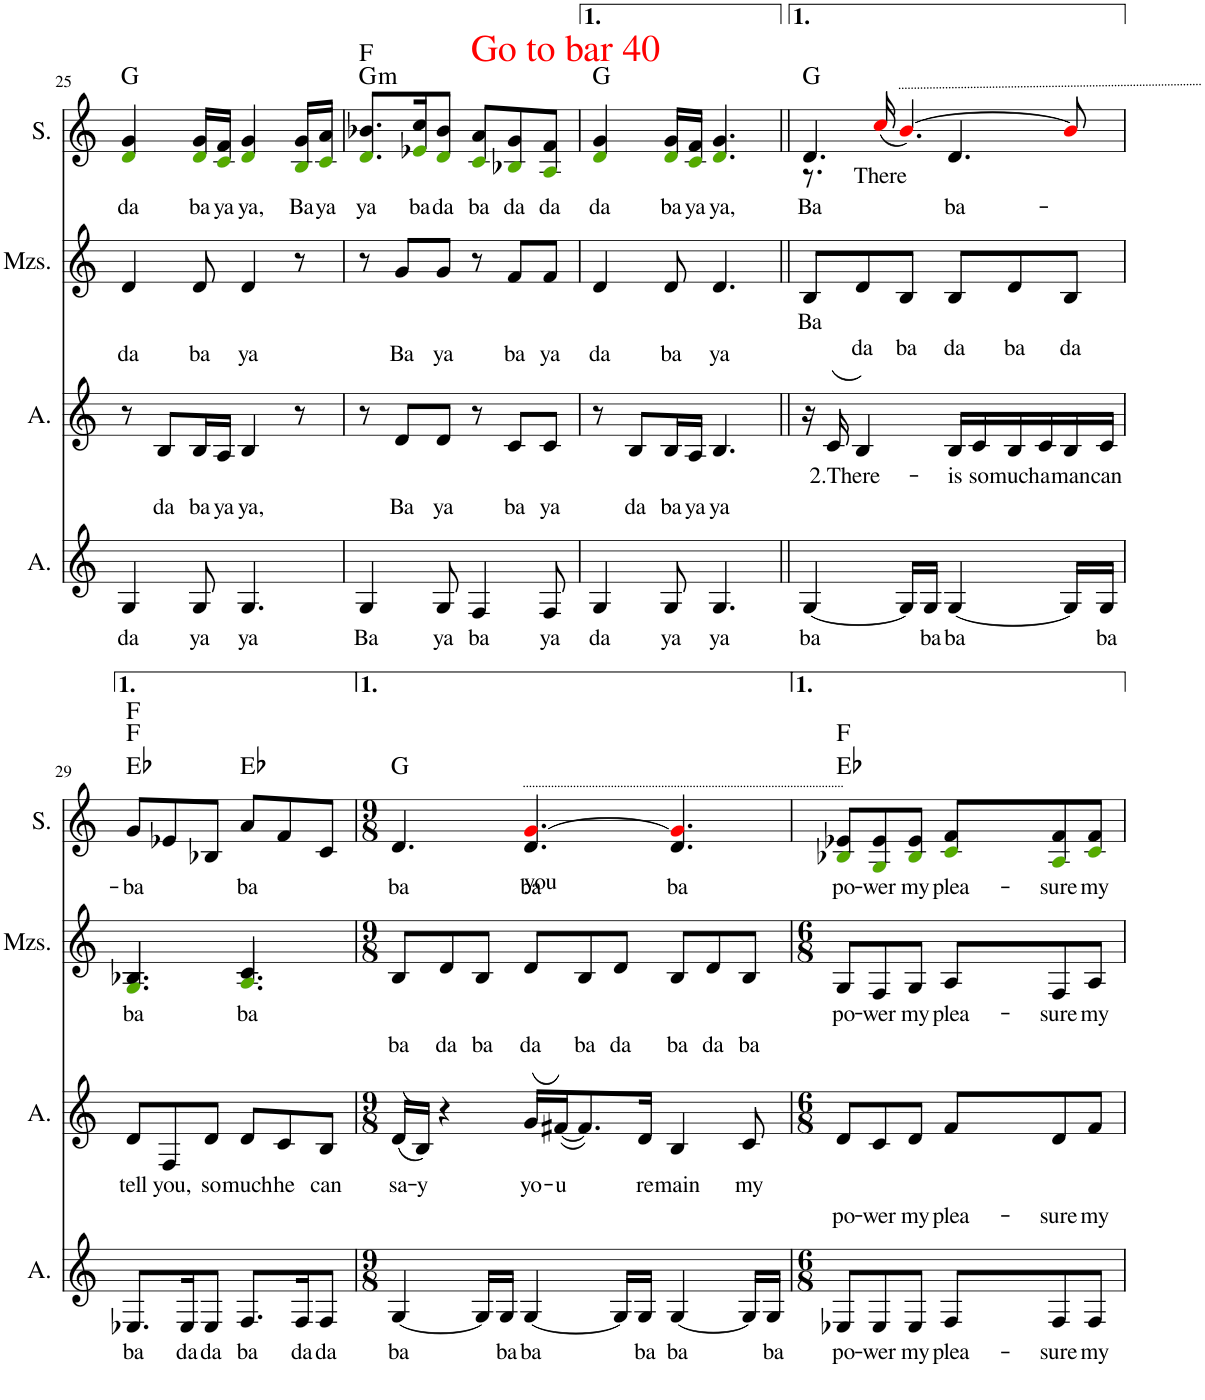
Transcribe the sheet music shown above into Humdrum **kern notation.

**kern	**text	**kern	**text	**kern	**text	**text	**kern	**text	**text	**harte
*part4	*part4	*part3	*part3	*part2	*part2	*part2	*part1	*part1	*part1	*part1
*staff4	*staff4	*staff3	*staff3	*staff2	*staff2	*staff2	*staff1	*staff1	*staff1	*
*I"Alto	*	*I"Alto	*	*I"Mezzosoprano	*	*	*I"Soprano	*	*	*
*I'A.	*	*I'A.	*	*I'Mzs.	*	*	*I'S.	*	*	*
!!LO:PB:g=z
*clefG2	*	*clefG2	*	*clefG2	*	*	*clefG2	*	*	*
*k[]	*	*k[]	*	*k[]	*	*	*k[]	*	*	*
*M6/8	*	*M6/8	*	*M6/8	*	*	*M9/8	*	*	*
=25	=25	=25	=25	=25	=25	=25	=25	=25	=25	=25
!	!LO:LY:b	!	!	!	!LO:LY:b	!	!	!LO:LY:b	!	!
4G/	da	8r	.	4d/	da	.	4di/ 4g/	da	.	G:maj
!	!	!	!LO:LY:b	!	!	!	!	!	!	!
.	.	8B/L	da	.	.	.	.	.	.	.
!	!LO:LY:b	!	!LO:LY:b	!	!LO:LY:b	!	!	!LO:LY:b	!	!
8G/	ya	16B/L	ba	8d/	ba	.	16di/ 16g/LL	ba	.	.
!	!	!	!LO:LY:b	!	!	!	!	!LO:LY:b	!	!
.	.	16A/JJ	ya	.	.	.	16ci/ 16f/JJ	ya	.	.
!	!LO:LY:b	!	!LO:LY:b	!	!LO:LY:b	!	!	!LO:LY:b	!	!
4.G/	ya	4B/	ya,	4d/	ya	.	4di/ 4g/	ya,	.	.
!	!	!	!	!	!	!	!	!LO:LY:b	!	!
.	.	8r	.	8r	.	.	16Bi/ 16g/LL	Ba	.	.
!	!	!	!	!	!	!	!	!LO:LY:b	!	!
.	.	.	.	.	.	.	16ci/ 16a/JJ	ya	.	.
=26	=26	=26	=26	=26	=26	=26	=26	=26	=26	=26
!	!LO:LY:b	!	!	!	!	!	!	!LO:LY:b	!	!LO:H:n=1:kt=m
4G/	Ba	8r	.	8r	.	.	8.di/ 8.b-X/L	ya	.	G:min F:maj
!	!	!	!LO:LY:b	!	!LO:LY:b	!	!	!	!	!
.	.	8d/L	Ba	8g/L	Ba	.	.	.	.	.
!	!	!	!	!	!	!	!	!LO:LY:b	!	!
.	.	.	.	.	.	.	16e-Xi/ 16cc/K	ba	.	.
!	!LO:LY:b	!	!LO:LY:b	!	!LO:LY:b	!	!	!LO:LY:b	!	!
8G/	ya	8d/J	ya	8g/J	ya	.	8di/ 8b-/J	da	.	.
!	!	!	!	!	!	!	!LO:TX:a:color=#FF0000:t=Go to bar 40	!	!	!
!	!LO:LY:b	!	!	!	!	!	!	!LO:LY:b	!	!
4F/	ba	8r	.	8r	.	.	8ci/ 8a/L	ba	.	.
!	!	!	!LO:LY:b	!	!LO:LY:b	!	!	!LO:LY:b	!	!
.	.	8c/L	ba	8f/L	ba	.	8B-Xi/ 8g/	da	.	.
!	!LO:LY:b	!	!LO:LY:b	!	!LO:LY:b	!	!	!LO:LY:b	!	!
8F/	ya	8c/J	ya	8f/J	ya	.	8Ai/ 8f/J	da	.	.
=27	=27	=27	=27	=27	=27	=27	=27	=27	=27	=27
!	!LO:LY:b	!	!	!	!LO:LY:b	!	!	!LO:LY:b	!	!
4G/	da	8r	.	4d/	da	.	4di/ 4g/	da	.	G:maj
!	!	!	!LO:LY:b	!	!	!	!	!	!	!
.	.	8B/L	da	.	.	.	.	.	.	.
!	!LO:LY:b	!	!LO:LY:b	!	!LO:LY:b	!	!	!LO:LY:b	!	!
8G/	ya	16B/L	ba	8d/	ba	.	16di/ 16g/LL	ba	.	.
!	!	!	!LO:LY:b	!	!	!	!	!LO:LY:b	!	!
.	.	16A/JJ	ya	.	.	.	16ci/ 16f/JJ	ya	.	.
!	!LO:LY:b	!	!LO:LY:b	!	!LO:LY:b	!	!	!LO:LY:b	!	!
4.G/	ya	4.B/	ya	4.d/	ya	.	4.di/ 4.g/	ya,	.	.
=28||	=28||	=28||	=28||	=28||	=28||	=28||	=28||	=28||	=28||	=28||
!	!LO:LY:b	!	!	!	!LO:LY:b	!	!	!LO:LY:b	!	!
*	*	*	*	*	*	*	*^	*	*	*
[4G/	ba	16r	.	8B/L	Ba	.	4.d/	8.r	Ba	.	G:maj
!	!	!	!LO:LY:b	!	!	!	!	!	!	!	!
.	.	(16c/	2.There-	.	.	.	.	.	.	.	.
!	!	!	!	!	!	!LO:LY:b	!	!	!	!	!
.	.	4B/)	.	8d/	.	da	.	.	.	.	.
!	!	!	!	!	!	!	!	!	!LO:LY:b	!	!
.	.	.	.	.	.	.	.	(16ccj/	There	.	.
!	!	!	!	!	!	!LO:LY:b	!	!	!	!	!
16G/LL]	.	.	.	8B/J	.	ba	.	[4.bj/)	.	.	.
!	!LO:LY:b	!	!	!	!	!	!	!	!	!	!
16G/JJ	ba	.	.	.	.	.	.	.	.	.	.
!	!LO:LY:b	!	!LO:LY:b	!	!	!LO:LY:b	!	!	!LO:LY:b	!	!
[4G/	ba	16B/LL	-is	8B/L	.	da	4.d/	.	ba-	.	.
!	!	!	!LO:LY:b	!	!	!	!	!	!	!	!
.	.	16c/	so	.	.	.	.	.	.	.	.
!	!	!	!LO:LY:b	!	!	!LO:LY:b	!	!	!	!	!
.	.	16B/	much	8d/	.	ba	.	.	.	.	.
!	!	!	!LO:LY:b	!	!	!	!	!	!	!	!
.	.	16c/	a	.	.	.	.	.	.	.	.
!	!	!	!LO:LY:b	!	!	!LO:LY:b	!	!	!	!	!
16G/LL]	.	16B/	man	8B/J	.	da	.	8bj/]	.	.	.
!	!LO:LY:b	!	!LO:LY:b	!	!	!	!	!	!	!	!
16G/JJ	ba	16c/JJ	can	.	.	.	.	.	.	.	.
*	*	*	*	*	*	*	*v	*v	*	*	*
!!LO:LB:g=z
=29	=29	=29	=29	=29	=29	=29	=29	=29	=29	=29
!	!LO:LY:b	!	!LO:LY:b	!	!LO:LY:b	!	!	!LO:LY:b	!	!
*	*	*	*	*^	*	*	*	*	*	*
8.E-X/L	ba	8d/L	tell	4.Gi/	4.B-X/	ba	.	8g/L	-ba	.	F:maj
!	!	!	!LO:LY:b	!	!	!	!	!	!	!	!
.	.	8F/	you,	.	.	.	.	8e-X/	.	.	.
!	!LO:LY:b	!	!	!	!	!	!	!	!	!	!
16E-/K	da	.	.	.	.	.	.	.	.	.	.
!	!LO:LY:b	!	!LO:LY:b	!	!	!	!	!	!	!	!
8E-/J	da	8d/J	so	.	.	.	.	8B-X/J	.	.	.
!	!LO:LY:b	!	!LO:LY:b	!	!	!LO:LY:b	!	!	!LO:LY:b	!	!
8.F/L	ba	8d/L	much	4.Ai/	4.c/	ba	.	8a/L	ba	.	Eb:maj
!	!	!	!LO:LY:b	!	!	!	!	!	!	!	!
.	.	8c/	he	.	.	.	.	8f/	.	.	.
!	!LO:LY:b	!	!	!	!	!	!	!	!	!	!
16F/K	da	.	.	.	.	.	.	.	.	.	.
!	!LO:LY:b	!	!LO:LY:b	!	!	!	!	!	!	!	!
8F/J	da	8B/J	can	.	.	.	.	8c/J	.	.	.
*	*	*	*	*v	*v	*	*	*	*	*	*
=30	=30	=30	=30	=30	=30	=30	=30	=30	=30	=30
*M9/8	*	*M9/8	*	*M9/8	*	*	*M9/8	*	*	*
!	!LO:LY:b	!	!LO:LY:b	!	!LO:LY:b	!	!	!LO:LY:b	!	!
[4G/	ba	((16d/LL	sa-	8B/L	ba	.	4.d/	ba	.	.
!	!	!	!LO:LY:b	!	!	!	!	!	!	!
.	.	16B/JJ))	-y	.	.	.	.	.	.	.
!	!	!	!	!	!LO:LY:b	!	!	!	!	!
.	.	4r	.	8d/	da	.	.	.	.	.
!	!	!	!	!	!LO:LY:b	!	!	!	!	!
16G/LL]	.	.	.	8B/J	ba	.	.	.	.	.
!	!LO:LY:b	!	!	!	!	!	!	!	!	!
16G/JJ	ba	.	.	.	.	.	.	.	.	.
!	!LO:LY:b	!	!LO:LY:b	!	!LO:LY:b	!	!	!LO:LY:b	!LO:LY:b	!
[4G/	ba	(16g/LL	yo-	8d/L	da	.	4.d/ [4.gj/	ba	you-	.
!	!	!	!LO:LY:b	!	!	!	!	!	!	!
.	.	([16f#X/J)	-u	.	.	.	.	.	.	.
!	!	!	!	!	!LO:LY:b	!	!	!	!	!
.	.	8.f#/])	.	8B/	ba	.	.	.	.	.
!	!	!	!	!	!LO:LY:b	!	!	!	!	!
16G/LL]	.	.	.	8d/J	da	.	.	.	.	.
!	!LO:LY:b	!	!LO:LY:b	!	!	!	!	!	!	!
16G/JJ	ba	16d/Jk	-re-	.	.	.	.	.	.	.
!	!LO:LY:b	!	!LO:LY:b	!	!LO:LY:b	!	!	!LO:LY:b	!	!
[4G/	ba	4B/	-main	8B/L	ba	.	4.d/ 4.gj/]	ba	.	.
!	!	!	!	!	!LO:LY:b	!	!	!	!	!
.	.	.	.	8d/	da	.	.	.	.	.
!	!	!	!LO:LY:b	!	!LO:LY:b	!	!	!	!	!
16G/LL]	.	8c/	my	8B/J	ba	.	.	.	.	.
!	!LO:LY:b	!	!	!	!	!	!	!	!	!
16G/JJ	ba	.	.	.	.	.	.	.	.	.
=31	=31	=31	=31	=31	=31	=31	=31	=31	=31	=31
*M6/8	*	*M6/8	*	*M6/8	*	*	*	*	*	*
!	!LO:LY:b	!	!LO:LY:b	!	!LO:LY:b	!	!	!LO:LY:b	!	!
8E-X/L	po-	8d/L	po-	8G/L	po-	.	8B-Xi/ 8e-X/L	po-	.	.
!	!LO:LY:b	!	!LO:LY:b	!	!LO:LY:b	!	!	!LO:LY:b	!	!
8E-/	-wer	8c/	-wer	8F/	-wer	.	8Gi/ 8e-/	-wer	.	.
!	!LO:LY:b	!	!LO:LY:b	!	!LO:LY:b	!	!	!LO:LY:b	!	!
8E-/J	my	8d/J	my	8G/J	my	.	8B-i/ 8e-/J	my	.	.
!	!LO:LY:b	!	!LO:LY:b	!	!LO:LY:b	!	!	!LO:LY:b	!	!
8F/L	plea-	8f/L	plea-	8A/L	plea-	.	8ci/ 8f/L	plea-	.	.
!	!LO:LY:b	!	!LO:LY:b	!	!LO:LY:b	!	!	!LO:LY:b	!	!
8F/	-sure	8d/	-sure	8F/	-sure	.	8Ai/ 8f/	-sure	.	.
!	!LO:LY:b	!	!LO:LY:b	!	!LO:LY:b	!	!	!LO:LY:b	!	!
8F/J	my	8f/J	my	8A/J	my	.	8ci/ 8f/J	my	.	.
=	=	=	=	=	=	=	=	=	=	=
*-	*-	*-	*-	*-	*-	*-	*-	*-	*-	*-
